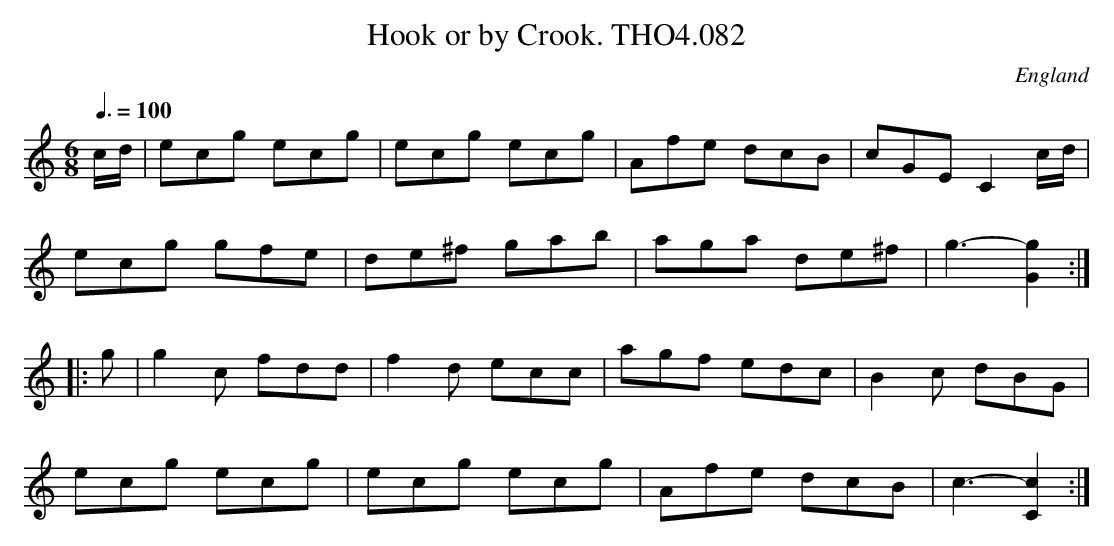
X:1
T:Hook or by Crook. THO4.082
O:England
M:6/8
L:1/8
Q:3/8=100
K:C major
c/d/|ecg ecg|ecg ecg|Afe dcB|cGE C2 c/d/|
ecg gfe|de^f gab|aga de^f|g3-[g2G2]:|
|:g|g2 c fdd|f2 d ecc|agf edc|B2 c dBG|
ecg ecg|ecg ecg|Afe dcB|c3-[c2C2]:|
